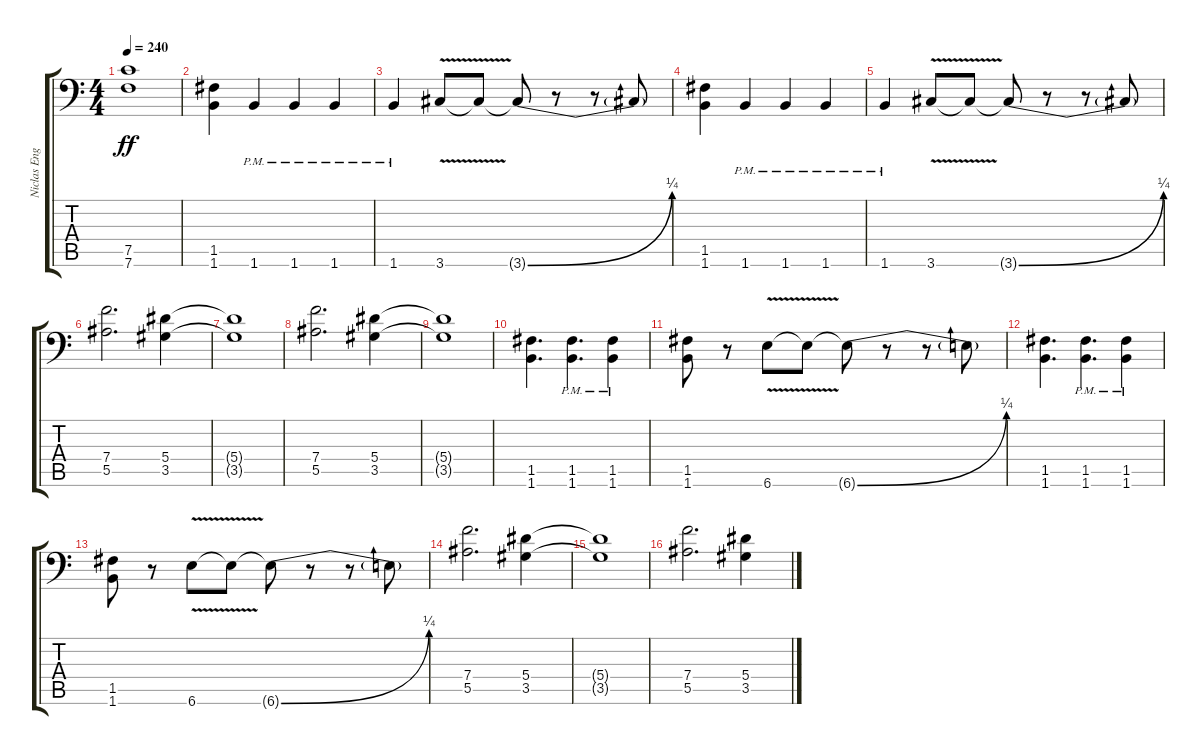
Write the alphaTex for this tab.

\track ("Niclas Engelin " "Niclas Eng") {instrument distortionguitar}
\staff {score tabs}
\tuning (C4 G3 Eb3 Bb2 F2 Bb1) {hide}
\ts (4 4)
\tempo 240
\clef f4
\ks c
(7.5{t} 7.6{t}).1{dy ff} |
(1.5 1.6).4 1.6{pm}.4 1.6{pm}.4 1.6{pm}.4 |
1.6{pm}.4 3.6{v}.8 3.6{t}.8 3.6{be (bend 0 0 60 1) t}.8 r.8 r.8 3.6{t}.8 |
(1.5 1.6).4 1.6{pm}.4 1.6{pm}.4 1.6{pm}.4 |
1.6{pm}.4 3.6{v}.8 3.6{t}.8 3.6{be (bend 0 0 60 1) t}.8 r.8 r.8 3.6{t}.8 |
(7.4 5.5).2{d} (5.4 3.5).4 |
(5.4{t} 3.5{t}).1 |
(7.4 5.5).2{d} (5.4 3.5).4 |
(5.4{t} 3.5{t}).1 |
(1.5 1.6).4{d} (1.5{pm} 1.6{pm}).4{d} (1.5{pm} 1.6{pm}).4 |
(1.5 1.6).8 r.8 6.6{v}.8 6.6{t}.8 6.6{be (bend 0 0 60 1) t}.8 r.8 r.8 6.6{t}.8 |
(1.5 1.6).4{d} (1.5{pm} 1.6{pm}).4{d} (1.5{pm} 1.6{pm}).4 |
(1.5 1.6).8 r.8 6.6{v}.8 6.6{t}.8 6.6{be (bend 0 0 60 1) t}.8 r.8 r.8 6.6{t}.8 |
(7.4 5.5).2{d} (5.4 3.5).4 |
(5.4{t} 3.5{t}).1 |
(7.4 5.5).2{d} (5.4 3.5).4
